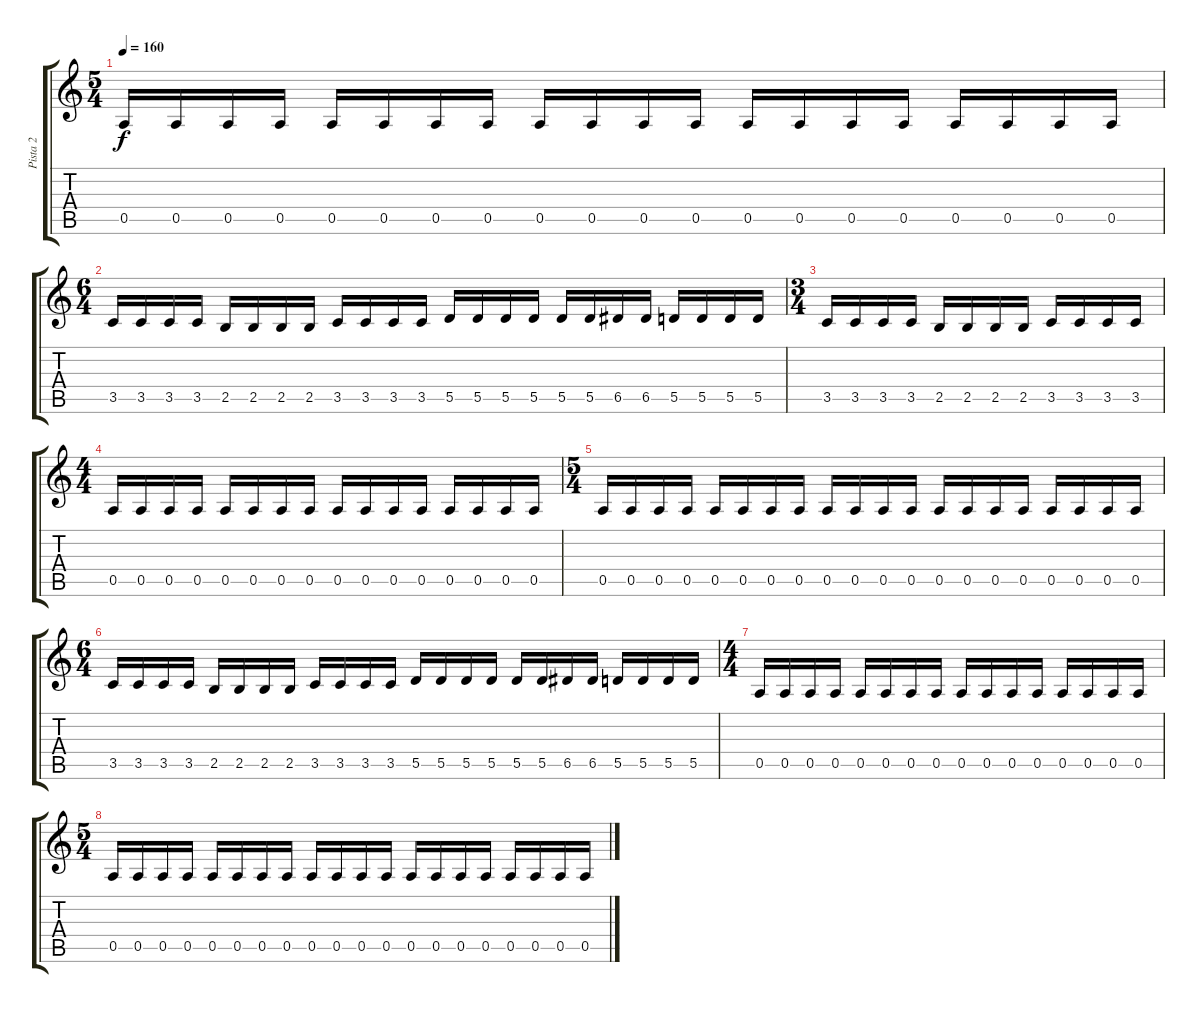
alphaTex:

\track ("Pista 2" "Pista 2") {instrument distortionguitar}
\staff {score tabs}
\tuning (E4 B3 G3 D3 A2 E2) {hide}
\ts (5 4)
\tempo 160
\clef g2
\ks c
0.5.16{dy f} 0.5.16 0.5.16 0.5.16 0.5.16 0.5.16 0.5.16 0.5.16 0.5.16 0.5.16 0.5.16 0.5.16 0.5.16 0.5.16 0.5.16 0.5.16 0.5.16 0.5.16 0.5.16 0.5.16 |
\ts (6 4)
3.5.16 3.5.16 3.5.16 3.5.16 2.5.16 2.5.16 2.5.16 2.5.16 3.5.16 3.5.16 3.5.16 3.5.16 5.5.16 5.5.16 5.5.16 5.5.16 5.5.16 5.5.16 6.5.16 6.5.16 5.5.16 5.5.16 5.5.16 5.5.16 |
\ts (3 4)
3.5.16 3.5.16 3.5.16 3.5.16 2.5.16 2.5.16 2.5.16 2.5.16 3.5.16 3.5.16 3.5.16 3.5.16 |
\ts (4 4)
0.5.16 0.5.16 0.5.16 0.5.16 0.5.16 0.5.16 0.5.16 0.5.16 0.5.16 0.5.16 0.5.16 0.5.16 0.5.16 0.5.16 0.5.16 0.5.16 |
\ts (5 4)
0.5.16 0.5.16 0.5.16 0.5.16 0.5.16 0.5.16 0.5.16 0.5.16 0.5.16 0.5.16 0.5.16 0.5.16 0.5.16 0.5.16 0.5.16 0.5.16 0.5.16 0.5.16 0.5.16 0.5.16 |
\ts (6 4)
3.5.16 3.5.16 3.5.16 3.5.16 2.5.16 2.5.16 2.5.16 2.5.16 3.5.16 3.5.16 3.5.16 3.5.16 5.5.16 5.5.16 5.5.16 5.5.16 5.5.16 5.5.16 6.5.16 6.5.16 5.5.16 5.5.16 5.5.16 5.5.16 |
\ts (4 4)
0.5.16 0.5.16 0.5.16 0.5.16 0.5.16 0.5.16 0.5.16 0.5.16 0.5.16 0.5.16 0.5.16 0.5.16 0.5.16 0.5.16 0.5.16 0.5.16 |
\ts (5 4)
0.5.16 0.5.16 0.5.16 0.5.16 0.5.16 0.5.16 0.5.16 0.5.16 0.5.16 0.5.16 0.5.16 0.5.16 0.5.16 0.5.16 0.5.16 0.5.16 0.5.16 0.5.16 0.5.16 0.5.16
